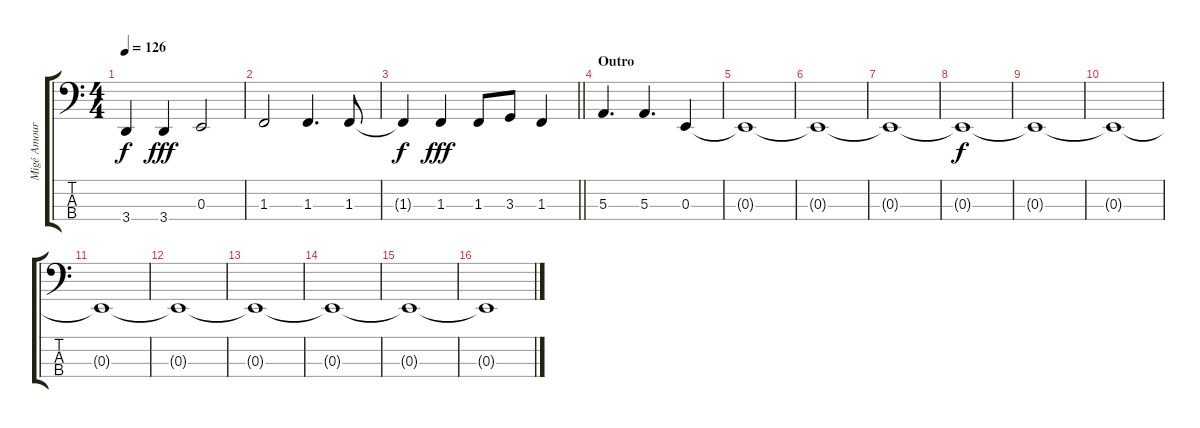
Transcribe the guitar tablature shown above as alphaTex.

\track ("Migé Amour (Bass)" "Migé Amour") {instrument electricbassfinger}
\staff {score tabs}
\tuning (D2 A1 E1 B0) {hide}
\ts (4 4)
\tempo 126
\clef f4
\ks c
3.4{t}.4{dy f} 3.4.4{dy fff} 0.3.2 |
1.3.2 1.3.4{d} 1.3.8 |
\barLineRight lightlight
1.3{t}.4{dy f} 1.3.4{dy fff} 1.3.8 3.3.8 1.3.4 |
\section ("" "Outro")
5.3.4{d} 5.3.4{d} 0.3.4 |
0.3{t}.1 |
0.3{t}.1 |
0.3{t}.1 |
0.3{t}.1{dy f} |
0.3{t}.1 |
0.3{t}.1 |
0.3{t}.1 |
0.3{t}.1 |
0.3{t}.1 |
0.3{t}.1 |
0.3{t}.1 |
0.3{t}.1
